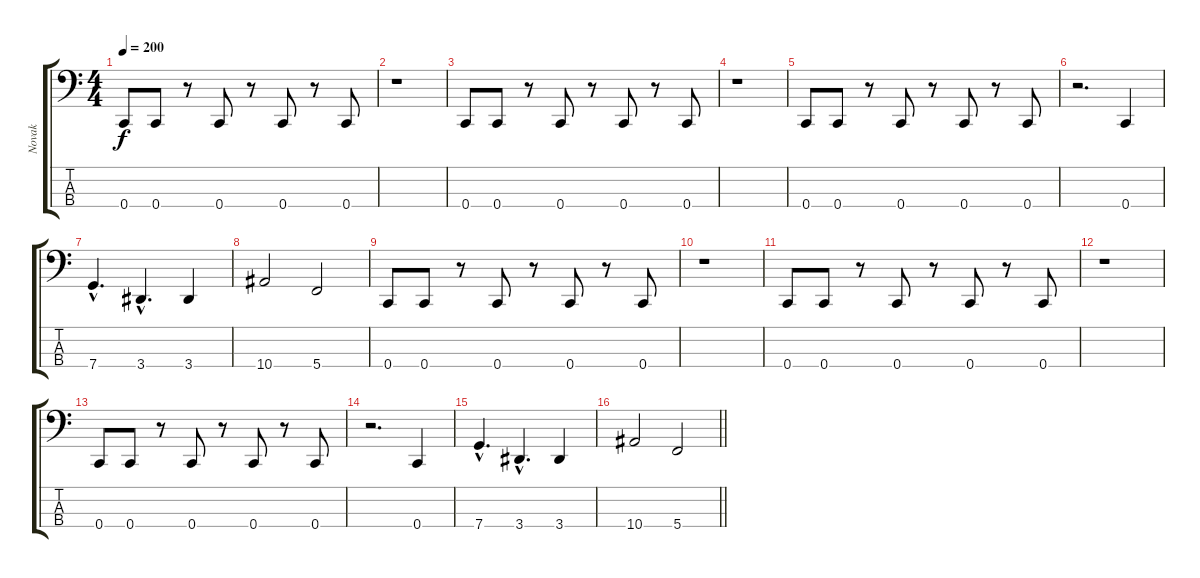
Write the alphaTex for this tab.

\track ("Novak" "Novak") {instrument electricbasspick}
\staff {score tabs}
\tuning (Eb2 Bb1 F1 C1) {hide}
\ts (4 4)
\tempo 200
\clef f4
\ks c
0.4.8{dy f} 0.4.8 r.8 0.4.8 r.8 0.4.8 r.8 0.4.8 |
r.1 |
0.4.8 0.4.8 r.8 0.4.8 r.8 0.4.8 r.8 0.4.8 |
r.1 |
0.4.8 0.4.8 r.8 0.4.8 r.8 0.4.8 r.8 0.4.8 |
r.2{d} 0.4.4 |
7.4{hac}.4{d} 3.4{hac}.4{d} 3.4.4 |
10.4.2 5.4.2 |
0.4.8 0.4.8 r.8 0.4.8 r.8 0.4.8 r.8 0.4.8 |
r.1 |
0.4.8 0.4.8 r.8 0.4.8 r.8 0.4.8 r.8 0.4.8 |
r.1 |
0.4.8 0.4.8 r.8 0.4.8 r.8 0.4.8 r.8 0.4.8 |
r.2{d} 0.4.4 |
7.4{hac}.4{d} 3.4{hac}.4{d} 3.4.4 |
\barLineRight lightlight
10.4.2 5.4.2
